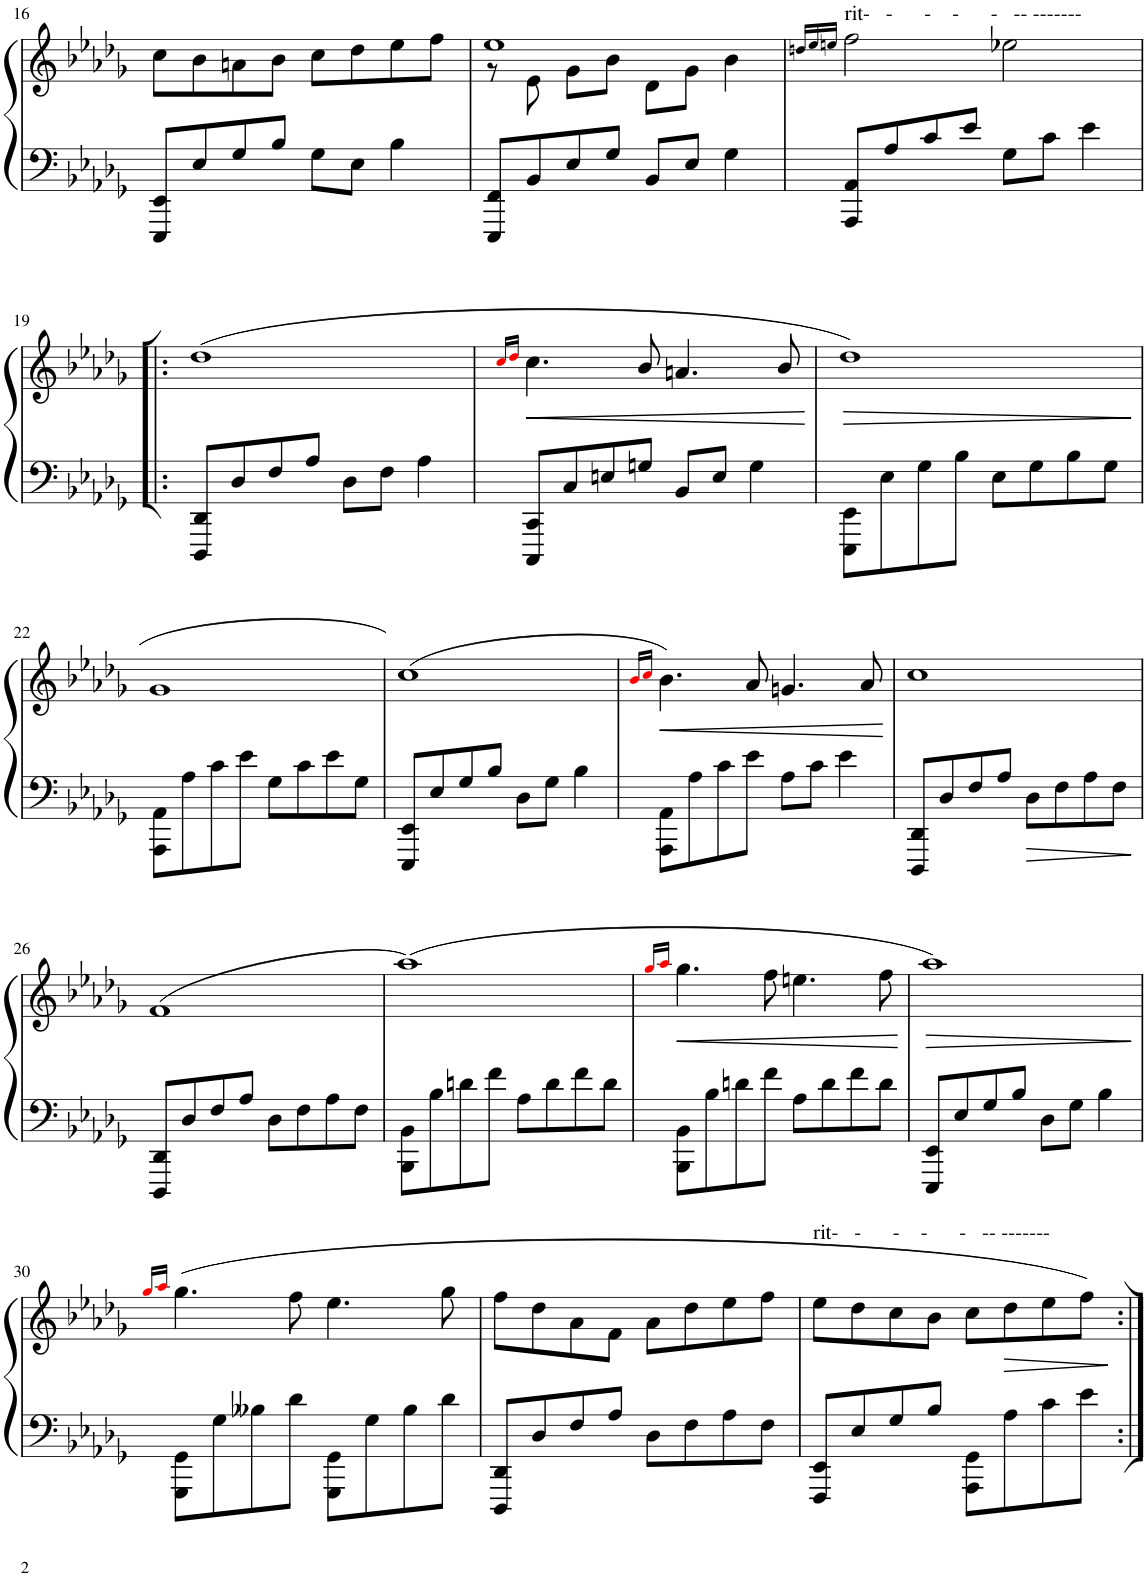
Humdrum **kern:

**kern	**kern	**dynam
*part1	*part1	*part1
*staff2	*staff1	*staff1/2
*I"Piano	*	*
*I'Pno.	*	*
!!LO:PB:g=z
*clefF4	*clefG2	*
*k[b-e-a-d-g-]	*k[b-e-a-d-g-]	*
*M4/4	*M4/4	*
=16	=16	=16
8EEE-/ 8EE-/L	8cc\L	.
8E-/	8b-\	.
8G-/	8an\	.
8B-/J	8b-\J	.
8G-\L	8cc\L	.
8E-\J	8dd-\	.
4B-\	8ee-\	.
.	8ff\J	.
=17	=17	=17
*	*^	*
8EEE-/ 8FF/L	1ee-	8r	.
8BB-/	.	8e-\	.
8E-/	.	8g-\L	.
8G-/J	.	8b-\J	.
8BB-/L	.	8d-\L	.
8E-/J	.	8g-\J	.
4G-\	.	4b-\	.
*	*v	*v	*
=18	=18	=18
.	16qddn/LL	.
.	16qee-/	.
.	16qeen/JJ	.
!	!LO:TX:a:t=rit-   -      -    -      -   -- -------	!
8AAA-/ 8AA-/L	2ff\	.
8A-/	.	.
8c/	.	.
8e-/J	.	.
8G-\L	2ee-X\	.
8c\J	.	.
4e-\	.	.
!!LO:LB:g=z
=19!|:	=19!|:	=19!|:
8DDD-/ 8DD-/L	(1dd-	.
8D-/	.	.
8F/	.	.
8A-/J	.	.
8D-\L	.	.
8F\J	.	.
4A-\	.	.
=20	=20	=20
.	16qcci/LL	.
.	16qdd-i/JJ	.
8CCC/ 8CC/L	4.cc\	.
8C/	.	.
8En/	.	.
8Gn/J	8b-/	.
8BB-/L	4.an/	.
8E/J	.	.
4G\	.	.
.	8b-/	.
=21	=21	=21
!	!	!LO:HP:b
8EEE-\ 8EE-\L	1dd-)	>
8E-\	.	.
8G-\	.	.
8B-\J	.	.
8E-\L	.	.
8G-\	.	.
8B-\	.	.
8G-\J	.	.
.	.	]
!!LO:LB:g=z
=22	=22	=22
8AAA-\ 8AA-\L	(1g-	.
8A-\	.	.
8c\	.	.
8e-\J	.	.
8G-\L	.	.
8c\	.	.
8e-\	.	.
8G-\J	.	.
=23	=23	=23
8EEE-/ 8EE-/L	(1cc)	.
8E-/	.	.
8G-/	.	.
8B-/J	.	.
8D-\L	.	.
8G-\J	.	.
4B-\	.	.
=24	=24	=24
.	16qb-i/LL	.
.	16qcci/JJ	.
8AAA-\ 8AA-\L	4.b-\)	.
8A-\	.	.
8c\	.	.
8e-\J	8a-/	.
8A-\L	4.gn/	.
8c\J	.	.
4e-\	.	.
.	8a-/	.
=25	=25	=25
8DDD-/ 8DD-/L	1cc	.
8D-/	.	.
8F/	.	.
8A-/J	.	.
8D-\L	.	.
8F\	.	.
8A-\	.	.
8F\J	.	.
!!LO:LB:g=z
=26	=26	=26
8DDD-/ 8DD-/L	(1f	.
8D-/	.	.
8F/	.	.
8A-/J	.	.
8D-\L	.	.
8F\	.	.
8A-\	.	.
8F\J	.	.
=27	=27	=27
8BBB-\ 8BB-\L	(1aa-)	.
8B-\	.	.
8dn\	.	.
8f\J	.	.
8A-\L	.	.
8d\	.	.
8f\	.	.
8d\J	.	.
=28	=28	=28
.	16qgg-i/LL	.
.	16qaa-i/JJ	.
8BBB-\ 8BB-\L	4.gg-\	.
8B-\	.	.
8dn\	.	.
8f\J	8ff\	.
8A-\L	4.een\	.
8d\	.	.
8f\	.	.
8d\J	8ff\	.
=29	=29	=29
!	!	!LO:HP:b
8EEE-/ 8EE-/L	1aa-)	>
8E-/	.	.
8G-/	.	.
8B-/J	.	.
8D-\L	.	.
8G-\J	.	.
4B-\	.	.
.	.	]
!!LO:LB:g=z
=30	=30	=30
.	16qgg-i/LL	.
.	16qaa-i/JJ	.
8GGG-\ 8GG-\L	(4.gg-\	.
8G-\	.	.
8B--X\	.	.
8d-\J	8ff\	.
8GGG-\ 8GG-\L	4.ee-\	.
8G-\	.	.
8B--\	.	.
8d-\J	8gg-\	.
=31	=31	=31
8DDD-/ 8DD-/L	8ff\L	.
8D-/	8dd-\	.
8F/	8a-\	.
8A-/J	8f\J	.
8D-\L	8a-\L	.
8F\	8dd-\	.
8A-\	8ee-\	.
8F\J	8ff\J	.
=32	=32	=32
!	!LO:TX:a:t=rit-   -      -    -      -   -- -------	!
8FFF/ 8EE-/L	8ee-\L	.
8E-/	8dd-\	.
8G-/	8cc\	.
8B-/J	8b-\J	.
8AAA-\ 8GG-\L	8cc\L	.
!	!	!LO:HP:b
8A-\	8dd-\	>
8c\	8ee-\	.
8e-\J	8ff\J)	.
.	.	]
=:|!	=:|!	=:|!
*-	*-	*-
